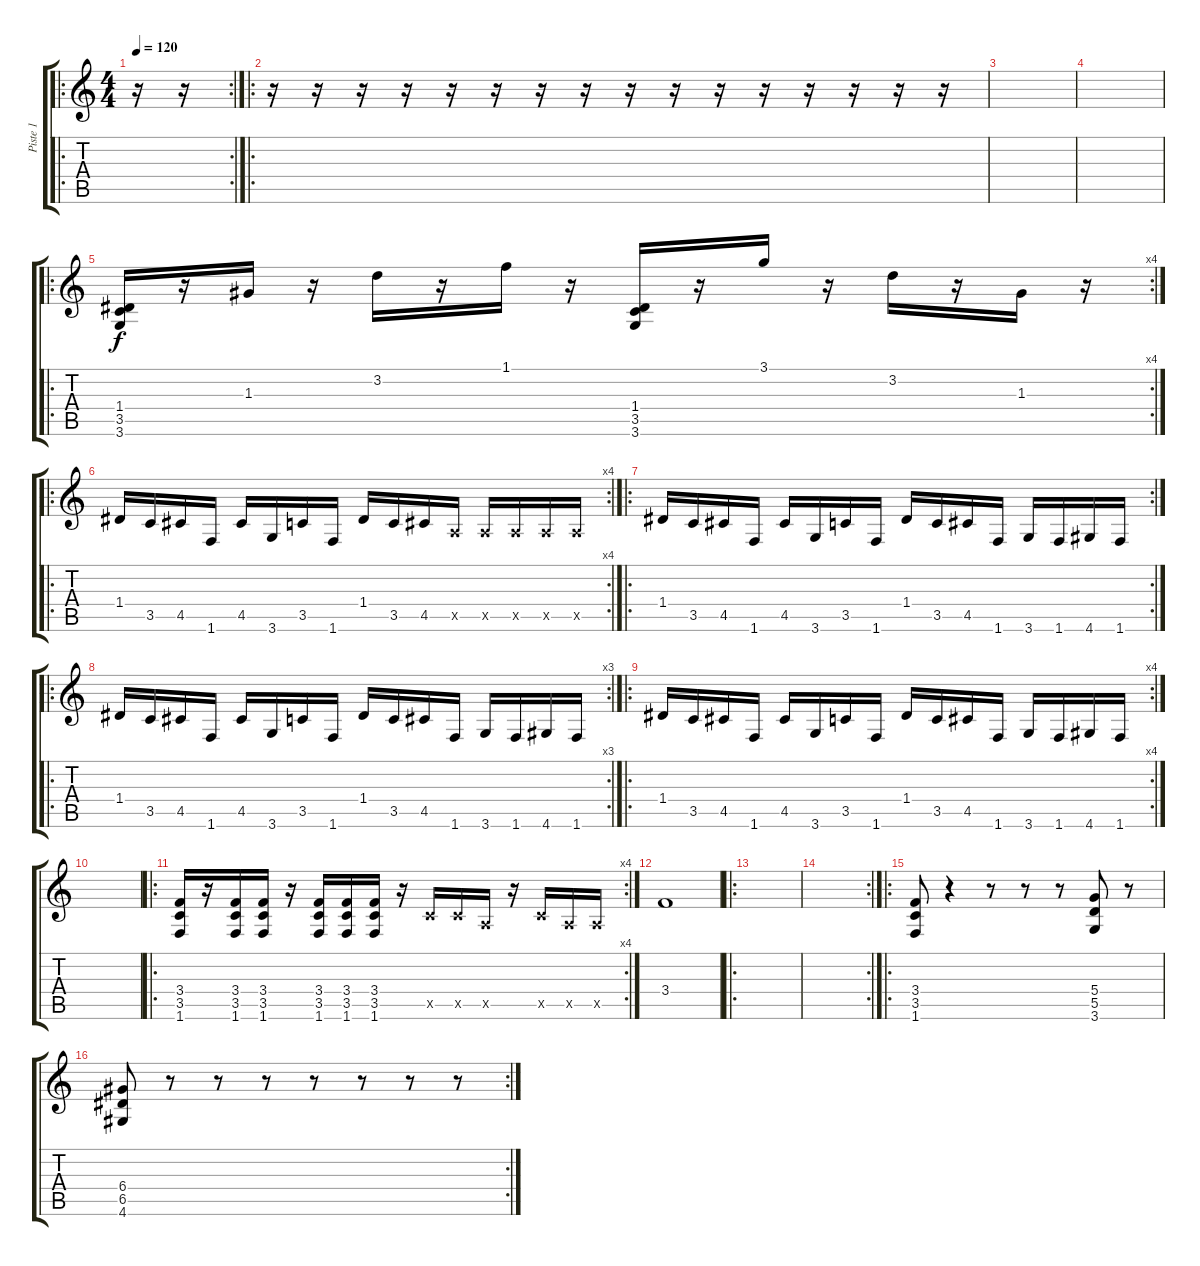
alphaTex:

\track ("Piste 1" "Piste 1") {instrument distortionguitar}
\staff {score tabs}
\tuning (E4 B3 G3 D3 A2 E2) {hide}
\ro
\rc 2
\ts (4 4)
\tempo 120
\clef g2
\ks c
r.16{dy f} r.16 |
\ro
r.16 r.16 r.16 r.16 r.16 r.16 r.16 r.16 r.16 r.16 r.16 r.16 r.16 r.16 r.16 r.16 |
|
|
\ro
\rc 4
(1.4 3.5 3.6).16 r.16 1.3.16 r.16 3.2.16 r.16 1.1.16 r.16 (1.4 3.5 3.6).16 r.16 3.1.16 r.16 3.2.16 r.16 1.3.16 r.16 |
\ro
\rc 4
1.4.16{instrument distortionguitar} 3.5.16 4.5.16 1.6.16 4.5.16 3.6.16 3.5.16 1.6.16 1.4.16 3.5.16 4.5.16 0.5{x}.16 0.5{x}.16 0.5{x}.16 0.5{x}.16 0.5{x}.16 |
\ro
\rc 2
1.4.16{instrument electricguitarmuted} 3.5.16 4.5.16 1.6.16 4.5.16 3.6.16 3.5.16 1.6.16 1.4.16 3.5.16 4.5.16 1.6.16 3.6.16 1.6.16 4.6.16 1.6.16 |
\ro
\rc 3
1.4.16{instrument electricguitarmuted} 3.5.16 4.5.16 1.6.16 4.5.16 3.6.16 3.5.16 1.6.16 1.4.16 3.5.16 4.5.16 1.6.16 3.6.16 1.6.16 4.6.16 1.6.16 |
\ro
\rc 4
1.4.16{instrument electricguitarmuted} 3.5.16 4.5.16 1.6.16 4.5.16 3.6.16 3.5.16 1.6.16 1.4.16 3.5.16 4.5.16 1.6.16 3.6.16 1.6.16 4.6.16 1.6.16 |
|
\ro
\rc 4
(3.4 3.5 1.6).16{instrument distortionguitar} r.16 (3.4 3.5 1.6).16 (3.4 3.5 1.6).16 r.16 (3.4 3.5 1.6).16 (3.4 3.5 1.6).16 (3.4 3.5 1.6).16 r.16 3.5{x}.16 3.5{x}.16 0.5{x}.16 r.16 3.5{x}.16 0.5{x}.16 0.5{x}.16 |
3.4.1 |
\ro
|
\rc 2
|
\ro
(3.4 3.5 1.6).8 r.4 r.8 r.8 r.8 (5.4 5.5 3.6).8 r.8 |
\rc 2
(6.4 6.5 4.6).8 r.8 r.8 r.8 r.8 r.8 r.8 r.8
